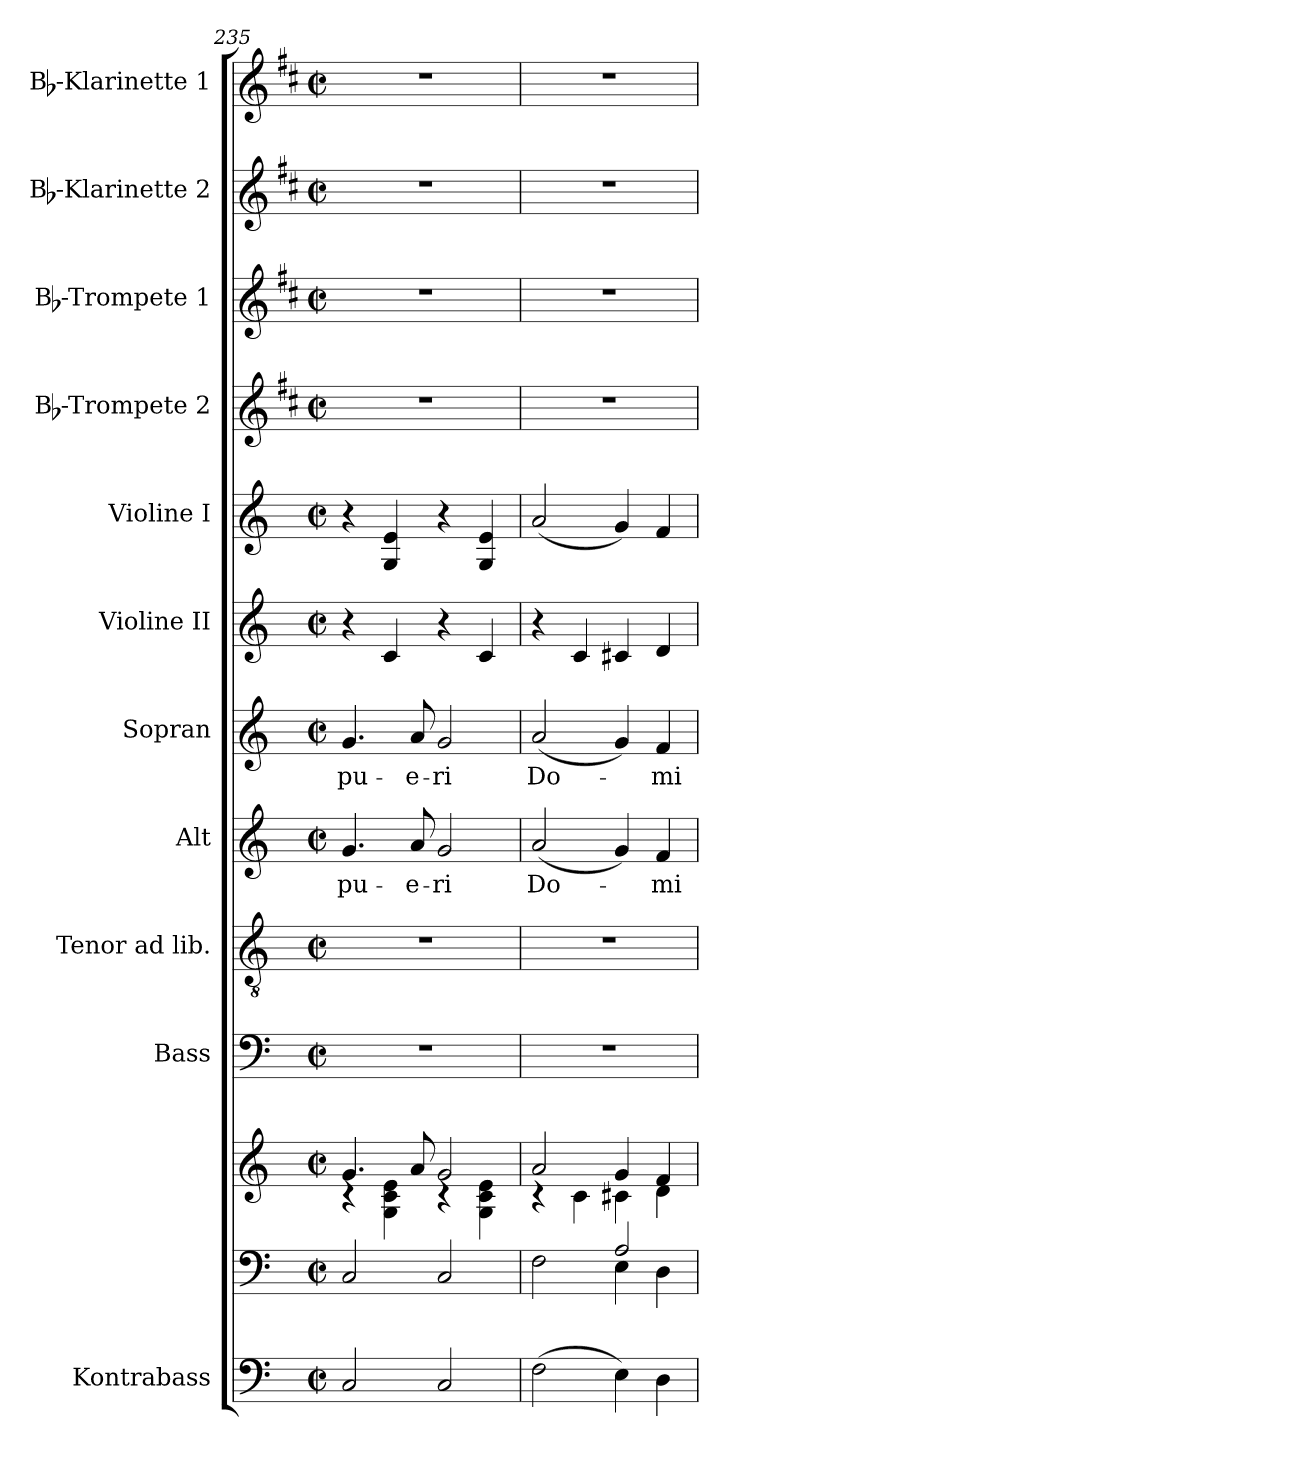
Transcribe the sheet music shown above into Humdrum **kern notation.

**kern	**kern	**kern	**kern	**kern	**kern	**text	**kern	**text	**kern	**kern	**kern	**kern	**kern	**kern
*part12	*part11	*part11	*part10	*part9	*part8	*part8	*part7	*part7	*part6	*part5	*part4	*part3	*part2	*part1
*staff13	*staff12	*staff11	*staff10	*staff9	*staff8	*staff8	*staff7	*staff7	*staff6	*staff5	*staff4	*staff3	*staff2	*staff1
*I"Kontrabass	*	*	*I"Bass	*I"Tenor ad lib.	*I"Alt	*	*I"Sopran	*	*I"Violine II	*I"Violine I	*I"Bb-Trompete 2	*I"Bb-Trompete 1	*I"Bb-Klarinette 2	*I"Bb-Klarinette 1
*I'Kb.	*	*	*I'B.	*I'T.	*I'A.	*	*I'S.	*	*I'Vl. II	*I'Vl. I	*I'Bb Trp. 2	*I'Bb Trp. 1	*I'Bb Kl. 2	*I'Bb Kl. 1
*clefF4	*clefF4	*clefG2	*clefF4	*clefGv2	*clefG2	*	*clefG2	*	*clefG2	*clefG2	*clefG2	*clefG2	*clefG2	*clefG2
*ITrd7c12	*	*	*	*	*	*	*	*	*	*	*ITrd1c2	*ITrd1c2	*ITrd1c2	*ITrd1c2
*k[]	*k[]	*k[]	*k[]	*k[]	*k[]	*	*k[]	*	*k[]	*k[]	*k[]	*k[]	*k[]	*k[]
*C:	*C:	*C:	*C:	*C:	*C:	*	*C:	*	*C:	*C:	*C:	*C:	*C:	*C:
*M2/2	*M2/2	*M2/2	*M2/2	*M2/2	*M2/2	*	*M2/2	*	*M2/2	*M2/2	*M2/2	*M2/2	*M2/2	*M2/2
*met(c|)	*met(c|)	*met(c|)	*met(c|)	*met(c|)	*met(c|)	*	*met(c|)	*	*met(c|)	*met(c|)	*met(c|)	*met(c|)	*met(c|)	*met(c|)
=235	=235	=235	=235	=235	=235	=235	=235	=235	=235	=235	=235	=235	=235	=235
*	*	*^	*	*	*	*	*	*	*	*	*	*	*	*
!	!	!	!	!	!	!	!LO:LY:b	!	!LO:LY:b	!	!	!	!	!	!
2CC/	2C/	4.g/	4rB	1r	1r	4.g/	pu-	4.g/	pu-	4r	4r	1r	1r	1r	1r
.	.	.	4G\ 4c\ 4e\	.	.	.	.	.	.	4c/	4G/ 4e/	.	.	.	.
!	!	!	!	!	!	!	!LO:LY:b	!	!LO:LY:b	!	!	!	!	!	!
.	.	8a/	.	.	.	8a/	-e-	8a/	-e-	.	.	.	.	.	.
!	!	!	!	!	!	!	!LO:LY:b	!	!LO:LY:b	!	!	!	!	!	!
2CC/	2C/	2g/	4rB	.	.	2g/	-ri	2g/	-ri	4r	4r	.	.	.	.
.	.	.	4G\ 4c\ 4e\	.	.	.	.	.	.	4c/	4G/ 4e/	.	.	.	.
=236	=236	=236	=236	=236	=236	=236	=236	=236	=236	=236	=236	=236	=236	=236	=236
*	*^	*	*	*	*	*	*	*	*	*	*	*	*	*	*
!	!	!	!	!	!	!	!	!LO:LY:b	!	!LO:LY:b	!	!	!	!	!	!
(>2FF\	2ryy	2F\	2a/	4rc	1r	1r	(<2a/	Do-	(<2a/	Do-	4r	(<2a/	1r	1r	1r	1r
.	.	.	.	4c\	.	.	.	.	.	.	4c/	.	.	.	.	.
4EE\)	2A/	4E\	4g/	4c#X\	.	.	4g/)	.	4g/)	.	4c#X/	4g/)	.	.	.	.
!	!	!	!	!	!	!	!	!LO:LY:b	!	!LO:LY:b	!	!	!	!	!	!
4DD\	.	4D\	4f/	4d\	.	.	4f/	-mi-	4f/	-mi-	4d/	4f/	.	.	.	.
*	*v	*v	*	*	*	*	*	*	*	*	*	*	*	*	*	*
*	*	*v	*v	*	*	*	*	*	*	*	*	*	*	*	*
=	=	=	=	=	=	=	=	=	=	=	=	=	=	=
*-	*-	*-	*-	*-	*-	*-	*-	*-	*-	*-	*-	*-	*-	*-
